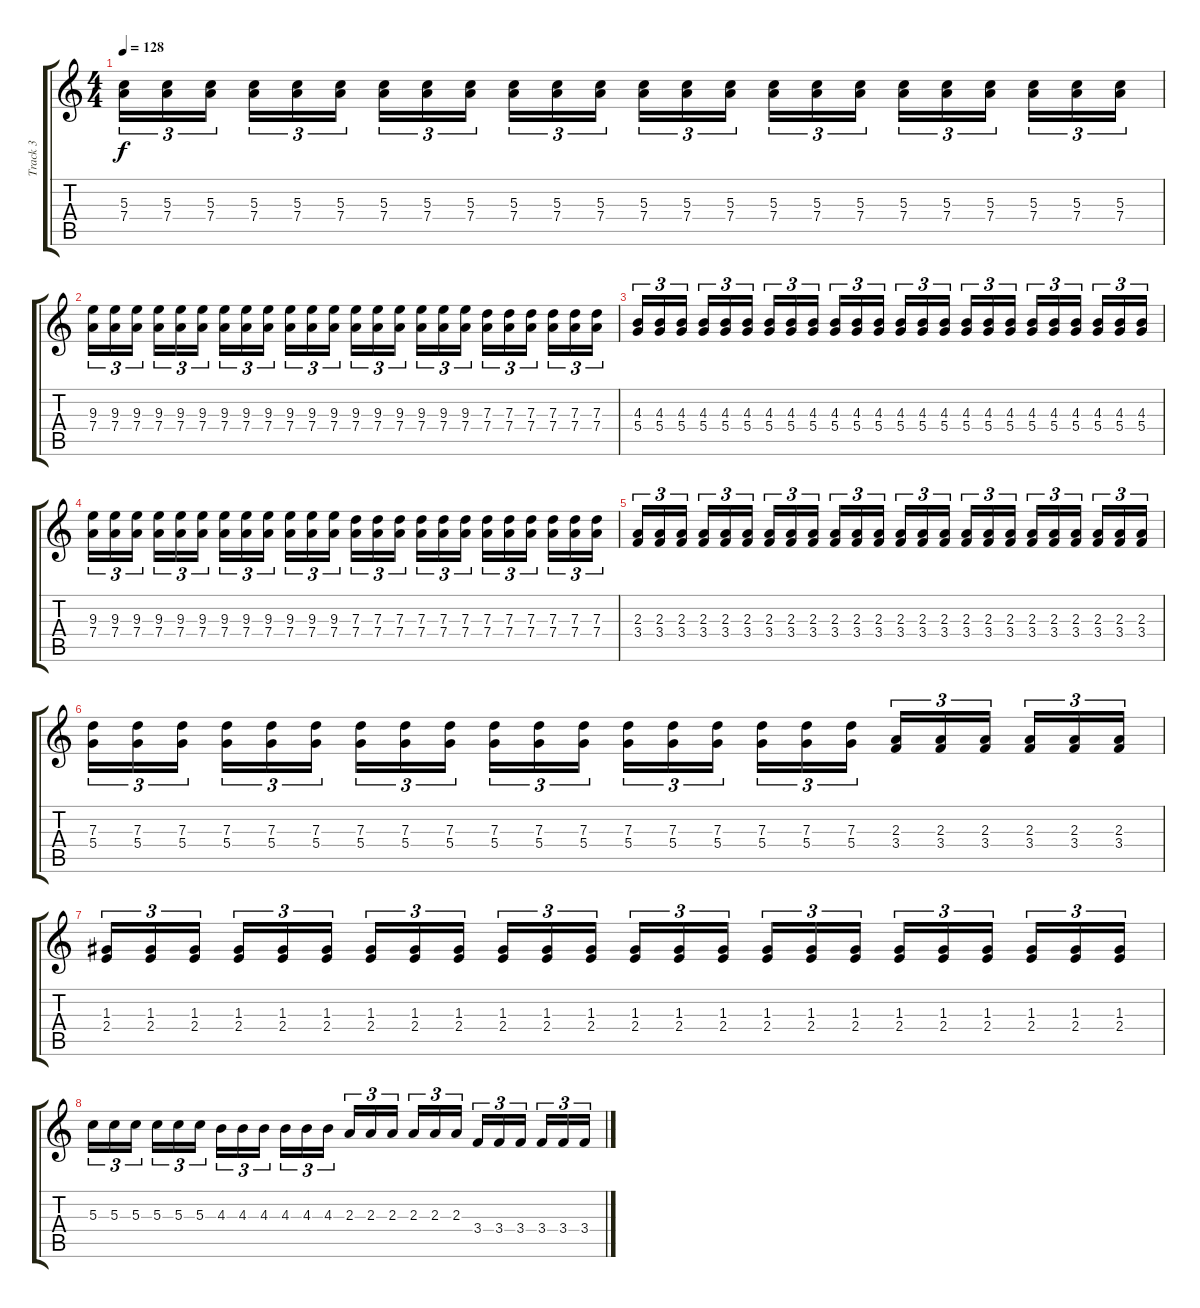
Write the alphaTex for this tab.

\track ("Track 3" "Track 3") {instrument distortionguitar}
\staff {score tabs}
\tuning (E4 B3 G3 D3 A2 E2) {hide}
\ts (4 4)
\tempo 128
\clef g2
\ks c
(5.3 7.4).16{tu (3 2) dy f} (5.3 7.4).16{tu (3 2)} (5.3 7.4).16{tu (3 2)} (5.3 7.4).16{tu (3 2)} (5.3 7.4).16{tu (3 2)} (5.3 7.4).16{tu (3 2)} (5.3 7.4).16{tu (3 2)} (5.3 7.4).16{tu (3 2)} (5.3 7.4).16{tu (3 2)} (5.3 7.4).16{tu (3 2)} (5.3 7.4).16{tu (3 2)} (5.3 7.4).16{tu (3 2)} (5.3 7.4).16{tu (3 2)} (5.3 7.4).16{tu (3 2)} (5.3 7.4).16{tu (3 2)} (5.3 7.4).16{tu (3 2)} (5.3 7.4).16{tu (3 2)} (5.3 7.4).16{tu (3 2)} (5.3 7.4).16{tu (3 2)} (5.3 7.4).16{tu (3 2)} (5.3 7.4).16{tu (3 2)} (5.3 7.4).16{tu (3 2)} (5.3 7.4).16{tu (3 2)} (5.3 7.4).16{tu (3 2)} |
(9.3 7.4).16{tu (3 2)} (9.3 7.4).16{tu (3 2)} (9.3 7.4).16{tu (3 2)} (9.3 7.4).16{tu (3 2)} (9.3 7.4).16{tu (3 2)} (9.3 7.4).16{tu (3 2)} (9.3 7.4).16{tu (3 2)} (9.3 7.4).16{tu (3 2)} (9.3 7.4).16{tu (3 2)} (9.3 7.4).16{tu (3 2)} (9.3 7.4).16{tu (3 2)} (9.3 7.4).16{tu (3 2)} (9.3 7.4).16{tu (3 2)} (9.3 7.4).16{tu (3 2)} (9.3 7.4).16{tu (3 2)} (9.3 7.4).16{tu (3 2)} (9.3 7.4).16{tu (3 2)} (9.3 7.4).16{tu (3 2)} (7.3 7.4).16{tu (3 2)} (7.3 7.4).16{tu (3 2)} (7.3 7.4).16{tu (3 2)} (7.3 7.4).16{tu (3 2)} (7.3 7.4).16{tu (3 2)} (7.3 7.4).16{tu (3 2)} |
(4.3 5.4).16{tu (3 2)} (4.3 5.4).16{tu (3 2)} (4.3 5.4).16{tu (3 2)} (4.3 5.4).16{tu (3 2)} (4.3 5.4).16{tu (3 2)} (4.3 5.4).16{tu (3 2)} (4.3 5.4).16{tu (3 2)} (4.3 5.4).16{tu (3 2)} (4.3 5.4).16{tu (3 2)} (4.3 5.4).16{tu (3 2)} (4.3 5.4).16{tu (3 2)} (4.3 5.4).16{tu (3 2)} (4.3 5.4).16{tu (3 2)} (4.3 5.4).16{tu (3 2)} (4.3 5.4).16{tu (3 2)} (4.3 5.4).16{tu (3 2)} (4.3 5.4).16{tu (3 2)} (4.3 5.4).16{tu (3 2)} (4.3 5.4).16{tu (3 2)} (4.3 5.4).16{tu (3 2)} (4.3 5.4).16{tu (3 2)} (4.3 5.4).16{tu (3 2)} (4.3 5.4).16{tu (3 2)} (4.3 5.4).16{tu (3 2)} |
(9.3 7.4).16{tu (3 2)} (9.3 7.4).16{tu (3 2)} (9.3 7.4).16{tu (3 2)} (9.3 7.4).16{tu (3 2)} (9.3 7.4).16{tu (3 2)} (9.3 7.4).16{tu (3 2)} (9.3 7.4).16{tu (3 2)} (9.3 7.4).16{tu (3 2)} (9.3 7.4).16{tu (3 2)} (9.3 7.4).16{tu (3 2)} (9.3 7.4).16{tu (3 2)} (9.3 7.4).16{tu (3 2)} (7.3 7.4).16{tu (3 2)} (7.3 7.4).16{tu (3 2)} (7.3 7.4).16{tu (3 2)} (7.3 7.4).16{tu (3 2)} (7.3 7.4).16{tu (3 2)} (7.3 7.4).16{tu (3 2)} (7.3 7.4).16{tu (3 2)} (7.3 7.4).16{tu (3 2)} (7.3 7.4).16{tu (3 2)} (7.3 7.4).16{tu (3 2)} (7.3 7.4).16{tu (3 2)} (7.3 7.4).16{tu (3 2)} |
(2.3 3.4).16{tu (3 2)} (2.3 3.4).16{tu (3 2)} (2.3 3.4).16{tu (3 2)} (2.3 3.4).16{tu (3 2)} (2.3 3.4).16{tu (3 2)} (2.3 3.4).16{tu (3 2)} (2.3 3.4).16{tu (3 2)} (2.3 3.4).16{tu (3 2)} (2.3 3.4).16{tu (3 2)} (2.3 3.4).16{tu (3 2)} (2.3 3.4).16{tu (3 2)} (2.3 3.4).16{tu (3 2)} (2.3 3.4).16{tu (3 2)} (2.3 3.4).16{tu (3 2)} (2.3 3.4).16{tu (3 2)} (2.3 3.4).16{tu (3 2)} (2.3 3.4).16{tu (3 2)} (2.3 3.4).16{tu (3 2)} (2.3 3.4).16{tu (3 2)} (2.3 3.4).16{tu (3 2)} (2.3 3.4).16{tu (3 2)} (2.3 3.4).16{tu (3 2)} (2.3 3.4).16{tu (3 2)} (2.3 3.4).16{tu (3 2)} |
(7.3 5.4).16{tu (3 2)} (7.3 5.4).16{tu (3 2)} (7.3 5.4).16{tu (3 2)} (7.3 5.4).16{tu (3 2)} (7.3 5.4).16{tu (3 2)} (7.3 5.4).16{tu (3 2)} (7.3 5.4).16{tu (3 2)} (7.3 5.4).16{tu (3 2)} (7.3 5.4).16{tu (3 2)} (7.3 5.4).16{tu (3 2)} (7.3 5.4).16{tu (3 2)} (7.3 5.4).16{tu (3 2)} (7.3 5.4).16{tu (3 2)} (7.3 5.4).16{tu (3 2)} (7.3 5.4).16{tu (3 2)} (7.3 5.4).16{tu (3 2)} (7.3 5.4).16{tu (3 2)} (7.3 5.4).16{tu (3 2)} (2.3 3.4).16{tu (3 2)} (2.3 3.4).16{tu (3 2)} (2.3 3.4).16{tu (3 2)} (2.3 3.4).16{tu (3 2)} (2.3 3.4).16{tu (3 2)} (2.3 3.4).16{tu (3 2)} |
(1.3 2.4).16{tu (3 2)} (1.3 2.4).16{tu (3 2)} (1.3 2.4).16{tu (3 2)} (1.3 2.4).16{tu (3 2)} (1.3 2.4).16{tu (3 2)} (1.3 2.4).16{tu (3 2)} (1.3 2.4).16{tu (3 2)} (1.3 2.4).16{tu (3 2)} (1.3 2.4).16{tu (3 2)} (1.3 2.4).16{tu (3 2)} (1.3 2.4).16{tu (3 2)} (1.3 2.4).16{tu (3 2)} (1.3 2.4).16{tu (3 2)} (1.3 2.4).16{tu (3 2)} (1.3 2.4).16{tu (3 2)} (1.3 2.4).16{tu (3 2)} (1.3 2.4).16{tu (3 2)} (1.3 2.4).16{tu (3 2)} (1.3 2.4).16{tu (3 2)} (1.3 2.4).16{tu (3 2)} (1.3 2.4).16{tu (3 2)} (1.3 2.4).16{tu (3 2)} (1.3 2.4).16{tu (3 2)} (1.3 2.4).16{tu (3 2)} |
5.3.16{tu (3 2)} 5.3.16{tu (3 2)} 5.3.16{tu (3 2)} 5.3.16{tu (3 2)} 5.3.16{tu (3 2)} 5.3.16{tu (3 2)} 4.3.16{tu (3 2)} 4.3.16{tu (3 2)} 4.3.16{tu (3 2)} 4.3.16{tu (3 2)} 4.3.16{tu (3 2)} 4.3.16{tu (3 2)} 2.3.16{tu (3 2)} 2.3.16{tu (3 2)} 2.3.16{tu (3 2)} 2.3.16{tu (3 2)} 2.3.16{tu (3 2)} 2.3.16{tu (3 2)} 3.4.16{tu (3 2)} 3.4.16{tu (3 2)} 3.4.16{tu (3 2)} 3.4.16{tu (3 2)} 3.4.16{tu (3 2)} 3.4.16{tu (3 2)}
